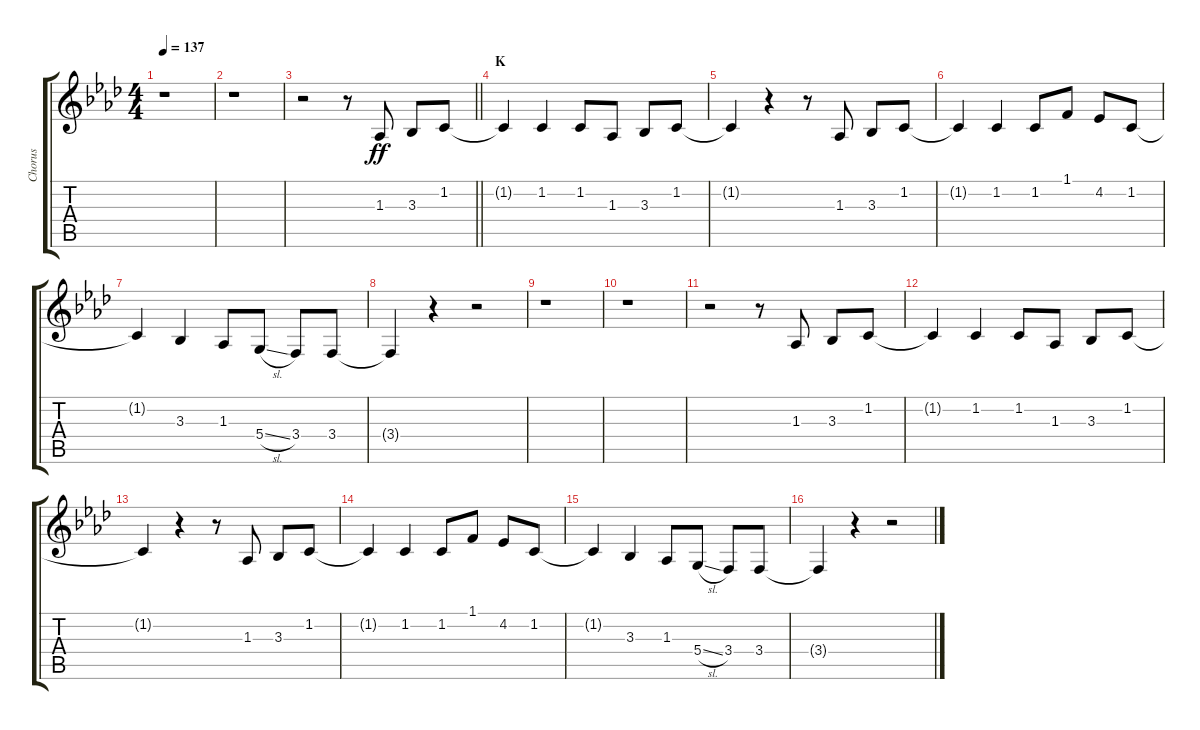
\track ("Chorus" "Chorus") {instrument voiceoohs}
\staff {score tabs}
\tuning (E4 B3 G3 D3 A2 E2) {hide}
\ts (4 4)
\tempo 137
\clef g2
\ks ab
r.1{dy fff} |
r.1 |
\barLineRight lightlight
r.2 r.8 1.3.8{dy ff} 3.3.8 1.2.8 |
\section ("" "K")
1.2{t}.4 1.2.4 1.2.8 1.3.8 3.3.8 1.2.8 |
1.2{t}.4 r.4 r.8 1.3.8 3.3.8 1.2.8 |
1.2{t}.4 1.2.4 1.2.8 1.1.8 4.2.8 1.2.8 |
1.2{t}.4 3.3.4 1.3.8 5.4{sl}.8 3.4.8 3.4.8 |
3.4{t}.4 r.4 r.2 |
r.1 |
r.1 |
r.2 r.8 1.3.8 3.3.8 1.2.8 |
1.2{t}.4 1.2.4 1.2.8 1.3.8 3.3.8 1.2.8 |
1.2{t}.4 r.4 r.8 1.3.8 3.3.8 1.2.8 |
1.2{t}.4 1.2.4 1.2.8 1.1.8 4.2.8 1.2.8 |
1.2{t}.4 3.3.4 1.3.8 5.4{sl}.8 3.4.8 3.4.8 |
3.4{t}.4 r.4 r.2
